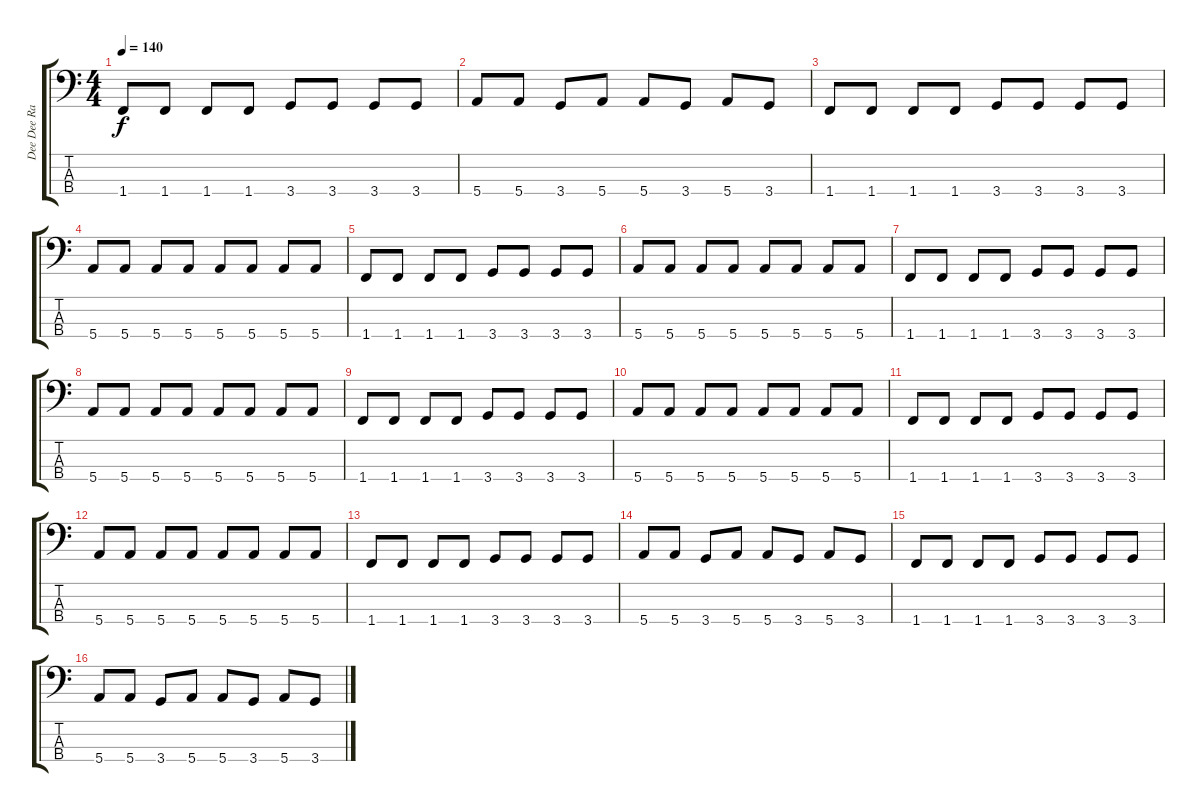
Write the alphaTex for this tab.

\track ("Dee Dee Ramone" "Dee Dee Ra") {instrument electricbasspick}
\staff {score tabs}
\tuning (G2 D2 A1 E1) {hide}
\ts (4 4)
\tempo 140
\clef f4
\ks c
1.4.8{dy f} 1.4.8 1.4.8 1.4.8 3.4.8 3.4.8 3.4.8 3.4.8 |
5.4.8 5.4.8 3.4.8 5.4.8 5.4.8 3.4.8 5.4.8 3.4.8 |
1.4.8 1.4.8 1.4.8 1.4.8 3.4.8 3.4.8 3.4.8 3.4.8 |
5.4.8 5.4.8 5.4.8 5.4.8 5.4.8 5.4.8 5.4.8 5.4.8 |
1.4.8 1.4.8 1.4.8 1.4.8 3.4.8 3.4.8 3.4.8 3.4.8 |
5.4.8 5.4.8 5.4.8 5.4.8 5.4.8 5.4.8 5.4.8 5.4.8 |
1.4.8 1.4.8 1.4.8 1.4.8 3.4.8 3.4.8 3.4.8 3.4.8 |
5.4.8 5.4.8 5.4.8 5.4.8 5.4.8 5.4.8 5.4.8 5.4.8 |
1.4.8 1.4.8 1.4.8 1.4.8 3.4.8 3.4.8 3.4.8 3.4.8 |
5.4.8 5.4.8 5.4.8 5.4.8 5.4.8 5.4.8 5.4.8 5.4.8 |
1.4.8 1.4.8 1.4.8 1.4.8 3.4.8 3.4.8 3.4.8 3.4.8 |
5.4.8 5.4.8 5.4.8 5.4.8 5.4.8 5.4.8 5.4.8 5.4.8 |
1.4.8 1.4.8 1.4.8 1.4.8 3.4.8 3.4.8 3.4.8 3.4.8 |
5.4.8 5.4.8 3.4.8 5.4.8 5.4.8 3.4.8 5.4.8 3.4.8 |
1.4.8 1.4.8 1.4.8 1.4.8 3.4.8 3.4.8 3.4.8 3.4.8 |
5.4.8 5.4.8 3.4.8 5.4.8 5.4.8 3.4.8 5.4.8 3.4.8
